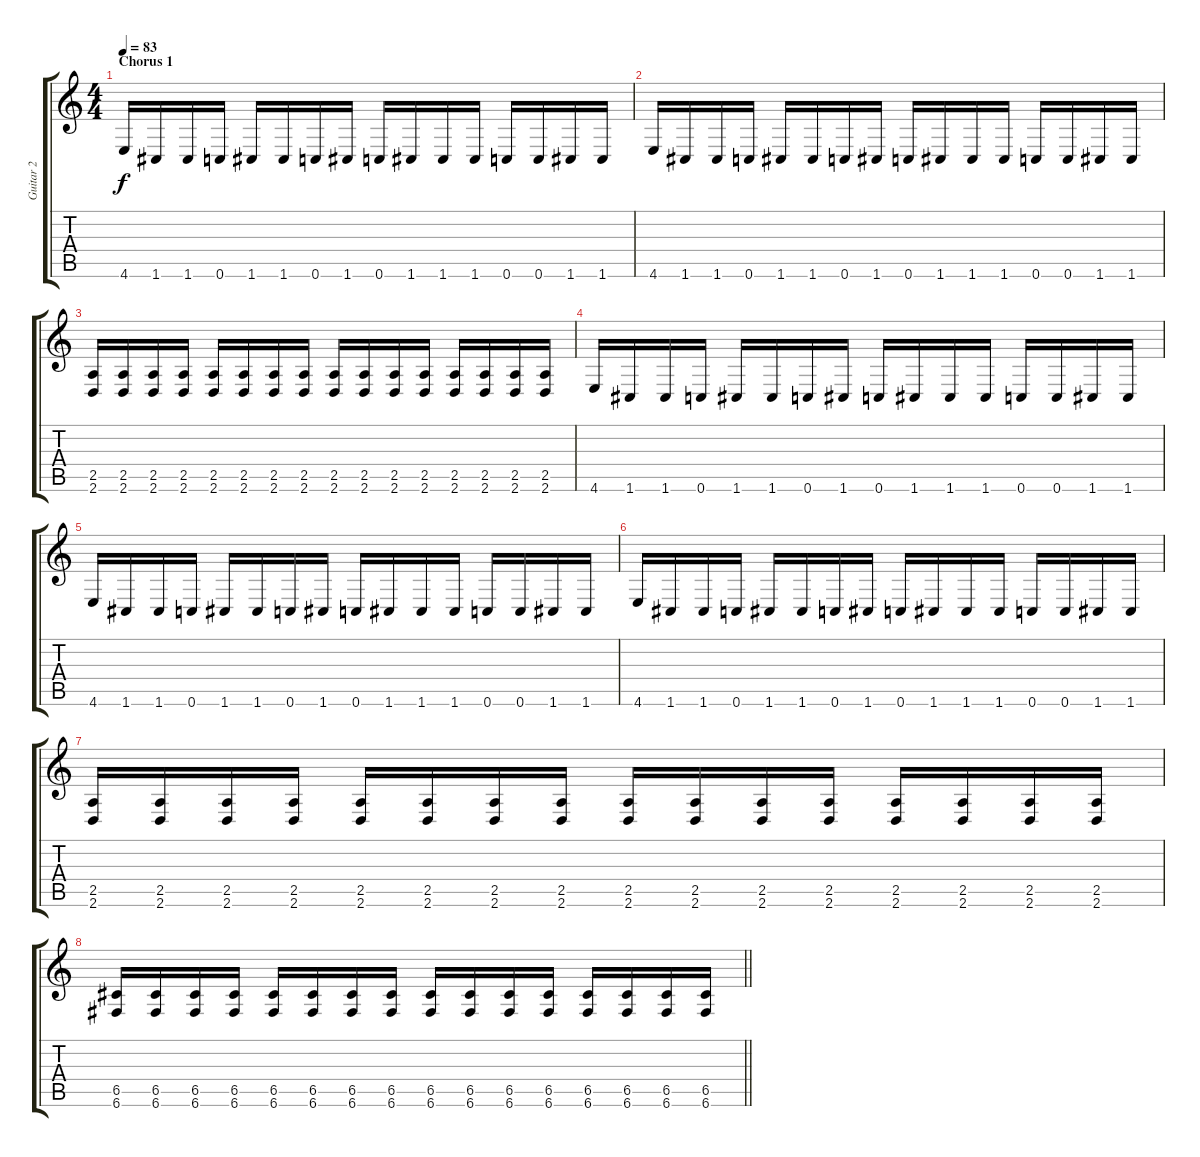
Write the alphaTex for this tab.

\track ("Guitar 2" "Guitar 2") {instrument distortionguitar}
\staff {score tabs}
\tuning (D4 A3 F3 C3 G2 C2) {hide}
\ts (4 4)
\section ("" "Chorus 1")
\tempo 83
\clef g2
\ks c
4.6.16{dy f} 1.6.16 1.6.16 0.6.16 1.6.16 1.6.16 0.6.16 1.6.16 0.6.16 1.6.16 1.6.16 1.6.16 0.6.16 0.6.16 1.6.16 1.6.16 |
4.6.16 1.6.16 1.6.16 0.6.16 1.6.16 1.6.16 0.6.16 1.6.16 0.6.16 1.6.16 1.6.16 1.6.16 0.6.16 0.6.16 1.6.16 1.6.16 |
(2.5 2.6).16 (2.5 2.6).16 (2.5 2.6).16 (2.5 2.6).16 (2.5 2.6).16 (2.5 2.6).16 (2.5 2.6).16 (2.5 2.6).16 (2.5 2.6).16 (2.5 2.6).16 (2.5 2.6).16 (2.5 2.6).16 (2.5 2.6).16 (2.5 2.6).16 (2.5 2.6).16 (2.5 2.6).16 |
4.6.16 1.6.16 1.6.16 0.6.16 1.6.16 1.6.16 0.6.16 1.6.16 0.6.16 1.6.16 1.6.16 1.6.16 0.6.16 0.6.16 1.6.16 1.6.16 |
4.6.16 1.6.16 1.6.16 0.6.16 1.6.16 1.6.16 0.6.16 1.6.16 0.6.16 1.6.16 1.6.16 1.6.16 0.6.16 0.6.16 1.6.16 1.6.16 |
4.6.16 1.6.16 1.6.16 0.6.16 1.6.16 1.6.16 0.6.16 1.6.16 0.6.16 1.6.16 1.6.16 1.6.16 0.6.16 0.6.16 1.6.16 1.6.16 |
(2.5 2.6).16 (2.5 2.6).16 (2.5 2.6).16 (2.5 2.6).16 (2.5 2.6).16 (2.5 2.6).16 (2.5 2.6).16 (2.5 2.6).16 (2.5 2.6).16 (2.5 2.6).16 (2.5 2.6).16 (2.5 2.6).16 (2.5 2.6).16 (2.5 2.6).16 (2.5 2.6).16 (2.5 2.6).16 |
\barLineRight lightlight
(6.5 6.6).16 (6.5 6.6).16 (6.5 6.6).16 (6.5 6.6).16 (6.5 6.6).16 (6.5 6.6).16 (6.5 6.6).16 (6.5 6.6).16 (6.5 6.6).16 (6.5 6.6).16 (6.5 6.6).16 (6.5 6.6).16 (6.5 6.6).16 (6.5 6.6).16 (6.5 6.6).16 (6.5 6.6).16
